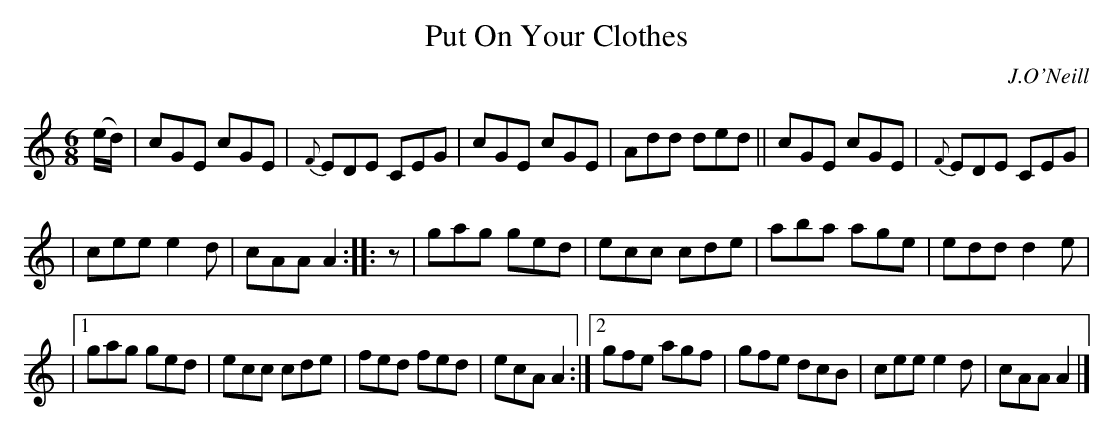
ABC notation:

X:1
T: Put On Your Clothes
O: J.O'Neill
M: 6/8
L: 1/8
K: C	% ending on Am
(e/d/) \
| cGE cGE | {F}EDE CEG | cGE cGE | Add ded || cGE cGE | {F}EDE CEG |
| cee e2d | cAA A2 :: z | gag ged | ecc cde | aba age | edd d2e |
|[1 gag ged | ecc cde | fed fed | ecA A2 :|[2 gfe agf | gfe dcB | cee e2d | cAA A2 |]
